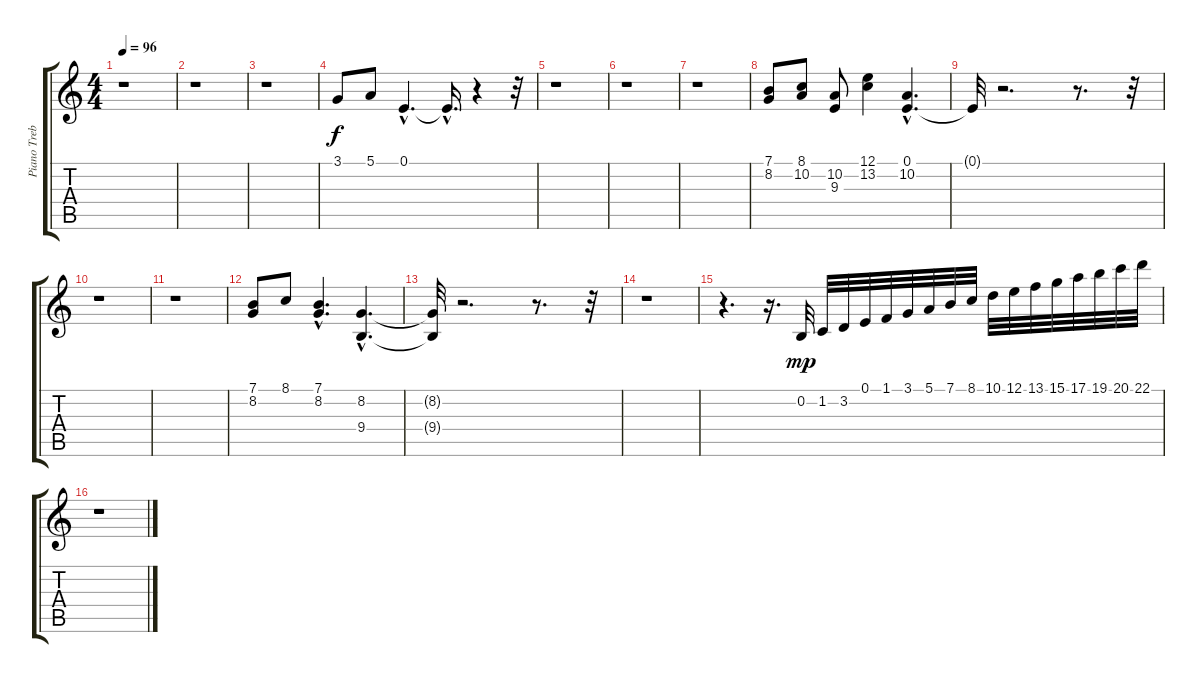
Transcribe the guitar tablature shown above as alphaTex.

\track ("Piano Treble" "Piano Treb") {instrument acousticgrandpiano}
\staff {score tabs}
\tuning (E4 B3 G3 D3 A2 E2) {hide}
\ts (4 4)
\tempo 96
\clef g2
\ks c
r.1{dy f} |
r.1 |
r.1 |
3.1.8 5.1.8 0.1{hac}.4{d} 0.1{hac t}.16{d} r.4 r.32 |
r.1 |
r.1 |
r.1 |
(7.1 8.2).8 (8.1 10.2).8 (10.2 9.3).8 (12.1 13.2).4 (0.1{hac} 10.2{hac}).4{d} |
0.1{t}.32 r.2{d} r.8{d} r.32 |
r.1 |
r.1 |
(7.1 8.2).8 8.1.8 (7.1{hac} 8.2{hac}).4{d} (8.2{hac} 9.4{hac}).4{d} |
(8.2{t} 9.4{t}).32 r.2{d} r.8{d} r.32 |
r.1 |
r.4{d} r.16{d} 0.2.32{dy mp} 1.2.32 3.2.32 0.1.32 1.1.32 3.1.32 5.1.32 7.1.32 8.1.32 10.1.32 12.1.32 13.1.32 15.1.32 17.1.32 19.1.32 20.1.32 22.1.32 |
r.1
